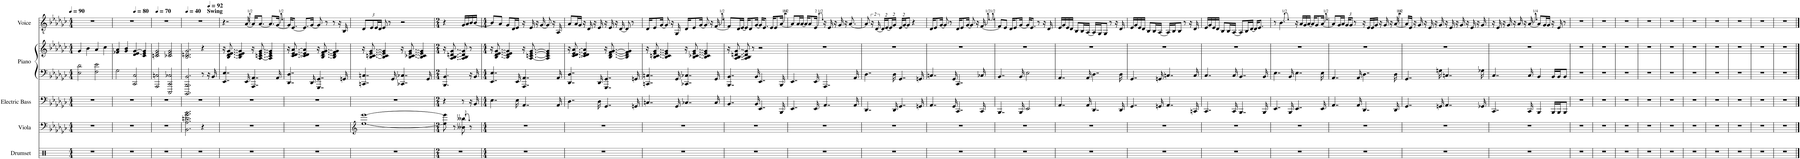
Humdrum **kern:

**kern	**kern	**kern	**kern	**kern	**kern
*part5	*part4	*part3	*part2	*part2	*part1
*staff6	*staff5	*staff4	*staff3	*staff2	*staff1
*I"Drumset	*I"Viola	*I"Electric Bass	*I"Piano	*	*I"Voice
*I'Drs.	*I'Vla.	*I'El. B.	*I'Pno.	*	*I'Vo.
*clefX	*clefF4	*clefF4	*clefF4	*clefG2	*clefGv2
*	*Trd7c12	*Trd7c12	*	*	*
*k[]	*k[b-e-a-d-g-c-]	*k[b-e-a-d-g-c-]	*k[b-e-a-d-g-c-]	*k[b-e-a-d-g-c-]	*k[b-e-a-d-g-c-]
*M4/4	*M4/4	*M4/4	*M4/4	*M4/4	*M4/4
*MM90	*MM90	*MM90	*MM90	*MM90	*MM90
=1	=1	=1	=1	=1	=1
1r	1r	1r	2E-\ 2d-\	4g-/	1r
.	.	.	.	4b-\	.
.	.	.	2F\ 2e-\	4a-/	.
.	.	.	.	4cc-\	.
=2	=2	=2	=2	=2	=2
*	*	*	*	*	*^
1r	1r	1r	2G-\	4f-X/ 4a-/	1r	2ryy
.	.	.	.	4g-/ 4b-/	.	.
*	*	*	*	*	*MM80	*
.	.	.	2CC-/ 2C-/	4d-/ [4e-/ [4g-/	.	2ryy
.	.	.	.	4c-/ 4e-/] 4g-/]	.	.
*	*	*	*	*	*v	*v
=3	=3	=3	=3	=3	=3
*	*	*	*	*	*MM70
1r	1r	1r	2AAA-/ 2Cn/	2cn/ 2e-/ 2g-/	1r
.	.	.	2CCC-/ 2CC-/ 2C-X/	2c-X/ 2e-/ 2g-/	.
=4	=4	=4	=4	=4	=4
*	*	*	*	*	*MM40
*	*	*	*	*	*^
1r	2.BB-\ 2.A-\ 2.dn\ 2.g-\ 2.b-\	1r	2.BBBB-/ 2.BBB-/ 2.BB-/	2.B-/ 2.dn/ 2.g-/	1r	2..ryy
.	4r	.	8r	4r	.	.
*	*	*	*	*	*MM92	*
!	!	!	!	!	!	!LO:TX:a:B:t=Swing
.	.	.	16r	.	.	8ryy
.	.	.	16BB-/	.	.	.
*	*	*	*	*	*v	*v
=5	=5	=5	=5	=5	=5
1r	1r	1r	4..EE-/ 4..E-/	16r	4..r
.	.	.	.	[8.B-/ [8.d-/ [8.e-/ [8.g-/	.
.	.	.	.	4B-/] 4d-/] 4e-/] 4g-/]	.
.	.	.	16EE-/	.	[16A-/
.	.	.	4..AAA-/ 4..AA-/	16r	16A-/KL]
.	.	.	.	[8.A-/ [8.cn/ [8.e-/ [8.g-/	[8.A-/J
.	.	.	.	4A-/] 4c/] 4e-/] 4g-/]	8.A-/L]
.	.	.	16AA-/	.	[16G-/Jk
=6	=6	=6	=6	=6	=6
1r	1r	1r	4..DD-/ 4..D-/	16r	16G-/KL]
.	.	.	.	[8.c-/ [8.d-/ [8.e-/ [8.a-/	[8.E-/J
.	.	.	.	4c-/] 4d-/] 4e-/] 4a-/]	8.E-/L]
.	.	.	16DD-/	.	[16G-/Jk
.	.	.	4..GGG-/ 4..GG-/	16r	8G-/]
.	.	.	.	[8.B-/ [8.d-/ [8.f/ [8.g-/	.
.	.	.	.	.	8r
.	.	.	.	4B-/] 4d-/] 4f/] 4g-/]	8r
.	.	.	.	.	16r
.	.	.	16GGn/	.	16BB-/
=7	=7	=7	=7	=7	=7
*	*clefG2	*	*	*	*
*	*	*	*	*	*Xbrackettup
1r	[1ee- [1eee-	1r	4..CCn/ 4..Cn/	16r	12D-/L
.	.	.	.	[8.B-/ [8.cn/ [8.e-/ [8.g-/	.
.	.	.	.	.	12E-/
.	.	.	.	.	24E-/L
.	.	.	.	.	24D-/JJ
.	.	.	.	4B-/] 4c/] 4e-/] 4g-/]	8E-/
.	.	.	.	.	8r
.	.	.	16GG-/	.	.
.	.	.	4..CC-X/ 4..C-X/	16r	2r
.	.	.	.	[8.B-/ [8.c-X/ [8.e-/ [8.g-/	.
.	.	.	.	4B-/] 4c-/] 4e-/] 4g-/]	.
.	.	.	16GG-/	.	.
=8	=8	=8	=8	=8	=8
*M2/4	*M2/4	*M2/4	*M2/4	*M2/4	*M2/4
2r	8ee-\] 8eee-\]	4r	4.BBB-/ 4.BB-/	16r	4r
.	.	.	.	[8.A-/ [8.B-/ [8.dn/ [8.g-/	.
.	8r	.	.	.	.
.	8b--X\ 8bb--X\	8r	.	8A-/] 8B-/] 8d/] 8g-/]	16G-/LL
.	.	.	.	.	16A-/
.	8r	16r	16r	8r	16B-/
.	.	16BB-/	16BB-/	.	[16B-/JJ
=9	=9	=9	=9	=9	=9
*M4/4	*M4/4	*M4/4	*M4/4	*M4/4	*M4/4
1r	1r	4..E-\	4..EE-/ 4..E-/	16r	8B-/L]
.	.	.	.	[8.B-/ [8.d-/ [8.e-/ [8.g-/	.
.	.	.	.	.	8A-/J
.	.	.	.	4B-/] 4d-/] 4e-/] 4g-/]	8G-/L
.	.	.	.	.	16D-/L
.	.	16E-\	16EE-/	.	16E-/JJ
.	.	4..AA-/	4..AAA-/ 4..AA-/	16r	16r
.	.	.	.	[8.A-/ [8.cn/ [8.e-/ [8.g-/	16E-/
.	.	.	.	.	16r
.	.	.	.	.	[16G-/
.	.	.	.	4A-/] 4c/] 4e-/] 4g-/]	8G-/]
.	.	.	.	.	16r
.	.	16AA-/	16AA-/	.	16AA-/
=10	=10	=10	=10	=10	=10
1r	1r	4..D-\	4..DD-/ 4..D-/	16r	8A-/L
.	.	.	.	[8.c-/ [8.d-/ [8.e-/ [8.a-/	.
.	.	.	.	.	16A-/L
.	.	.	.	.	16G-/JJ
.	.	.	.	4c-/] 4d-/] 4e-/] 4a-/]	16r
.	.	.	.	.	16D-/
.	.	.	.	.	16r
.	.	16D-\	16DD-/	.	16E-/
.	.	4..GG-/	4..GGG-/ 4..GG-/	16r	16r
.	.	.	.	[8.B-/ [8.d-/ [8.f/ [8.g-/	16E-/
.	.	.	.	.	16r
.	.	.	.	.	[16D-/
.	.	.	.	4B-/] 4d-/] 4f/] 4g-/]	8D-/]
.	.	.	.	.	8r
.	.	16GGn/	16GGn/	.	.
=11	=11	=11	=11	=11	=11
1r	1r	4..Cn/	4..CCn/ 4..Cn/	16r	16D-/KL
.	.	.	.	[8.B-/ [8.cn/ [8.e-/ [8.g-/	8E-/
.	.	.	.	.	[16G-/Jk
.	.	.	.	4B-/] 4c/] 4e-/] 4g-/]	8G-/]
.	.	.	.	.	16r
.	.	16GG-/	16GG-/	.	16GG-/
.	.	4..C-X/	4..CC-X/ 4..C-X/	16r	16D-/KL
.	.	.	.	[8.B-/ [8.c-X/ [8.e-/ [8.g-/	8E-/
.	.	.	.	.	[16G-/Jk
.	.	.	.	4B-/] 4c-/] 4e-/] 4g-/]	8G-/]
.	.	.	.	.	16r
.	.	16C-/	16GG-/	.	[16F/
=12	=12	=12	=12	=12	=12
1r	1r	4..BB-/	4..BBB-/ 4..BB-/	16r	8F/L]
.	.	.	.	[8.A-/ [8.B-/ [8.dn/ [8.g-/	.
.	.	.	.	.	16D-/L
.	.	.	.	.	[16E-/JJ
.	.	.	.	8A-/] 8B-/] 8d/] 8g-/]	16E-/KL]
.	.	.	.	.	8D-/
.	.	.	.	8r	.
.	.	16BB-/	16BB-/	.	[16G-/Jk
.	.	4..EE-/	4..EE-/	2r	16G-/KL]
.	.	.	.	.	8.E-/J
.	.	.	.	.	16E-/KL
.	.	.	.	.	8E-/
.	.	16BBB-/	16BBB-/	.	[16A-/Jk
=13	=13	=13	=13	=13	=13
1r	1r	4..EE-/	4..EE-/	1r	8A-/L]
.	.	.	.	.	16A-/L
.	.	.	.	.	[16A-/JJ
.	.	.	.	.	16A-/KL]
.	.	.	.	.	8A-/
.	.	16EE-/	16EE-/	.	16E-/Jk
.	.	4..AA-/	4..AAA-/	.	16r
.	.	.	.	.	16E-/
.	.	.	.	.	16r
.	.	.	.	.	16G-/
.	.	.	.	.	16r
.	.	.	.	.	[8.A-/
.	.	16AA-/	16AA-/	.	.
=14	=14	=14	=14	=14	=14
1r	1r	4..DD-/	4..D-\	1r	8A-/]
.	.	.	.	.	16r
.	.	.	.	.	[16D-/
.	.	.	.	.	16D-/LL]
.	.	.	.	.	[16E-/
.	.	.	.	.	16E-/]
.	.	16DD-/	16D-\	.	16G-/JJ
.	.	4..GG-/	4..GG-/	.	16E-/LL
.	.	.	.	.	[16G-/J
.	.	.	.	.	8G-/J]
.	.	.	.	.	4r
.	.	16GGn/	16GGn/	.	.
=15	=15	=15	=15	=15	=15
1r	1r	4..AA-/	4..Cn/	1r	16D-/KL
.	.	.	.	.	8E-/
.	.	.	.	.	[16G-/Jk
.	.	.	.	.	8G-/]
.	.	.	.	.	8r
.	.	16GG-/	16GG-/	.	.
.	.	4..CC-/	4..CC-/	.	16D-/KL
.	.	.	.	.	8E-/
.	.	.	.	.	[16G-/Jk
.	.	.	.	.	8G-/]
.	.	.	.	.	16r
.	.	16CC-/	16C-X/	.	[16F/
=16	=16	=16	=16	=16	=16
1r	1r	4..BBB-/	4..BB-/	1r	8F/L]
.	.	.	.	.	8E-/J
.	.	.	.	.	16D-/KL
.	.	.	.	.	8E-/
.	.	16BBB-/	16BB-/	.	[16G-/Jk
.	.	2EE-/	2E-\	.	16G-/KL]
.	.	.	.	.	8.E-/J
.	.	.	.	.	8r
.	.	.	.	.	16r
.	.	.	.	.	16D-/
=17	=17	=17	=17	=17	=17
1r	1r	4..AA-/	4..AA-/	1r	16E-/LL
.	.	.	.	.	16G-/
.	.	.	.	.	16E-/
.	.	.	.	.	16D-/JJ
.	.	.	.	.	8BB-/L
.	.	.	.	.	16BB-/L
.	.	16AA-/	16AA-/	.	[16AA-/JJ
.	.	4..DD-/	4..D-\	.	16AA-/LL]
.	.	.	.	.	16GG-/J
.	.	.	.	.	8GG-/J
.	.	.	.	.	8r
.	.	.	.	.	16r
.	.	16DD-/	16D-\	.	16D-/
=18	=18	=18	=18	=18	=18
1r	1r	4..GG-/	4..GG-/	1r	16E-/LL
.	.	.	.	.	16G-/
.	.	.	.	.	16E-/
.	.	.	.	.	16D-/JJ
.	.	.	.	.	8BB-/L
.	.	.	.	.	16BB-/L
.	.	16GGn/	16GGn/	.	[16AA-/JJ
.	.	4..AA-/	4..Cn/	.	16AA-/LL]
.	.	.	.	.	16BB-/J
.	.	.	.	.	8BB-/J
.	.	.	.	.	8r
.	.	.	.	.	16r
.	.	16CCn/	16C/	.	16D-/
=19	=19	=19	=19	=19	=19
1r	1r	4..CC-/	4..C-/	1r	16E-/LL
.	.	.	.	.	16G-/
.	.	.	.	.	16E-/
.	.	.	.	.	16D-/JJ
.	.	.	.	.	8BB-/L
.	.	.	.	.	16BB-/L
.	.	16CC-/	16C-/	.	[16AA-/JJ
.	.	4..BBB-/	4..BB-/	.	8AA-/L]
.	.	.	.	.	16BB-/L
.	.	.	.	.	[16D-/JJ
.	.	.	.	.	16D-/KL]
.	.	.	.	.	8.E-/J
.	.	16BBB-/	16BB-/	.	.
=20	=20	=20	=20	=20	=20
1r	1r	4..EE-/	4..E-\	1r	8r
.	.	.	.	.	4.B-\
.	.	16BBB-/	16BB-/	.	.
.	.	4..EE-/	4..E-\	.	16r
.	.	.	.	.	16A-/LL
.	.	.	.	.	16G-/
.	.	.	.	.	[16A-/JJ
.	.	.	.	.	16A-/KL]
.	.	.	.	.	8G-/
.	.	16EE-/	16E-\	.	[16A-/Jk
=21	=21	=21	=21	=21	=21
1r	1r	4..AA-/	4..AA-/	1r	8A-/L]
.	.	.	.	.	16G-/L
.	.	.	.	.	16A-/JJ
.	.	.	.	.	24G-/KL
.	.	.	.	.	12G-/J
.	.	.	.	.	8r
.	.	16AA-/	16AA-/	.	.
.	.	4..DD-/	4..D-\	.	16r
.	.	.	.	.	16E-/LL
.	.	.	.	.	16E-/
.	.	.	.	.	16G-/JJ
.	.	.	.	.	16r
.	.	.	.	.	16G-/
.	.	.	.	.	16r
.	.	16DD-/	16D-\	.	[16A-/
=22	=22	=22	=22	=22	=22
1r	1r	4..GG-/	4..GG-/	1r	16A-/LL]
.	.	.	.	.	16E-/JJ
.	.	.	.	.	16r
.	.	.	.	.	16G-/
.	.	.	.	.	16r
.	.	.	.	.	16E-/
.	.	.	.	.	16r
.	.	16GGn/	16Gn\	.	16G-/
.	.	4..AA-/	4..Cn/	.	16r
.	.	.	.	.	16E-/
.	.	.	.	.	16r
.	.	.	.	.	16G-/
.	.	.	.	.	16r
.	.	.	.	.	16E-/
.	.	.	.	.	16r
.	.	16GG-X/	16G-X\	.	16G-/
=23	=23	=23	=23	=23	=23
1r	1r	4..CC-/	4..C-/	1r	16r
.	.	.	.	.	16E-/
.	.	.	.	.	16r
.	.	.	.	.	16G-/
.	.	.	.	.	16r
.	.	.	.	.	16A-/
.	.	.	.	.	16r
.	.	16CC-/	16C-/	.	[16A-/
.	.	4BBB-/	4BB-/	.	8A-/L]
.	.	.	.	.	16G-/L
.	.	.	.	.	16G-/JJ
.	.	16BBB-/LL	16BB-/LL	.	16r
.	.	16BBB-/J	16BB-/J	.	16E-/
.	.	8BBB-/J	8BB-/J	.	8r
=24	=24	=24	=24	=24	=24
1r	1r	1r	1r	1r	1r
=25	=25	=25	=25	=25	=25
1r	1r	1r	1r	1r	1r
=26	=26	=26	=26	=26	=26
1r	1r	1r	1r	1r	1r
=27	=27	=27	=27	=27	=27
1r	1r	1r	1r	1r	1r
=28	=28	=28	=28	=28	=28
1r	1r	1r	1r	1r	1r
=29	=29	=29	=29	=29	=29
1r	1r	1r	1r	1r	1r
=30	=30	=30	=30	=30	=30
1r	1r	1r	1r	1r	1r
=31	=31	=31	=31	=31	=31
1r	1r	1r	1r	1r	1r
=32	=32	=32	=32	=32	=32
1r	1r	1r	1r	1r	1r
=33	=33	=33	=33	=33	=33
1r	1r	1r	1r	1r	1r
==	==	==	==	==	==
*-	*-	*-	*-	*-	*-
